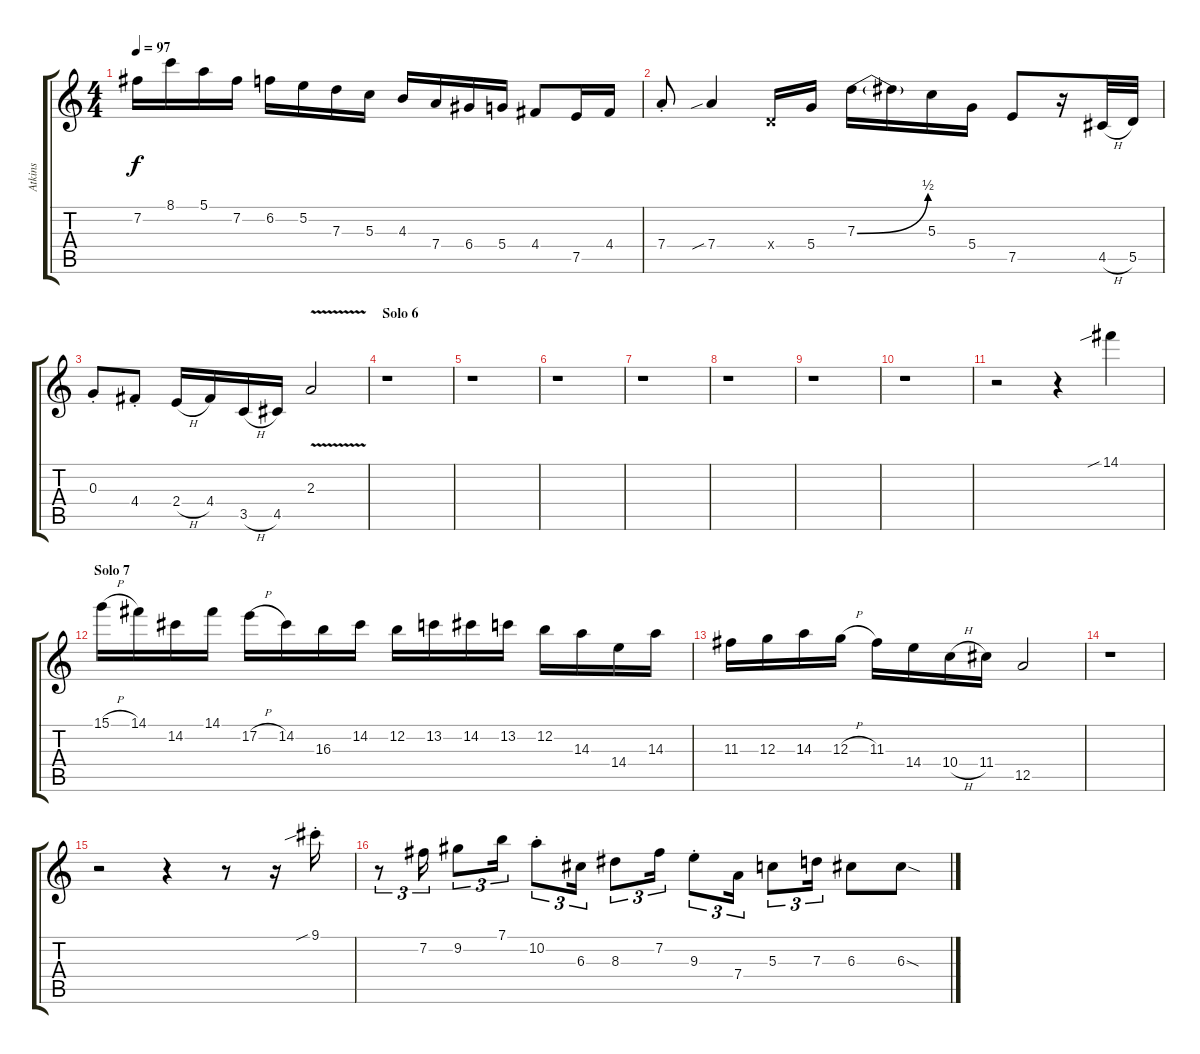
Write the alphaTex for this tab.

\track ("Atkins" "Atkins") {instrument electricguitarjazz}
\staff {score tabs}
\tuning (E4 B3 G3 D3 A2 E2) {hide}
\ts (4 4)
\tempo 97
\clef g2
\ks c
7.2.16{dy f} 8.1.16 5.1.16 7.2.16 6.2.16 5.2.16 7.3.16 5.3.16 4.3.16 7.4.16 6.4.16 5.4.16 4.4.8 7.5.16 4.4.16 |
7.4{st}.8 7.4{sib}.4 0.4{x}.16 5.4.16 7.3{be (bend 0 0 60 2)}.16 7.3{t}.16 5.3.16 5.4.16 7.5.8 r.16 4.5{h}.32 5.5.32 |
0.3{st}.8 4.4{st}.8 2.4{h}.16 4.4.16 3.5{h}.16 4.5.16 2.3{v}.2 |
\section ("" "Solo 6")
r.1 |
r.1 |
r.1 |
r.1 |
r.1 |
r.1 |
r.1 |
r.2 r.4 14.1{sib}.4 |
\section ("" "Solo 7")
15.1{h}.16 14.1.16 14.2.16 14.1.16 17.2{h}.16 14.2.16 16.3.16 14.2.16 12.2.16 13.2.16 14.2.16 13.2.16 12.2.16 14.3.16 14.4.16 14.3.16 |
11.3.16 12.3.16 14.3.16 12.3{h}.16 11.3.16 14.4.16 10.4{h}.16 11.4.16 12.5.2 |
r.1 |
r.2 r.4 r.8 r.16 9.1{sib st}.16 |
r.8{tu (3 2)} 7.2.16{tu (3 2)} 9.2.8{tu (3 2)} 7.1.16{tu (3 2)} 10.2{st}.8{tu (3 2)} 6.3.16{tu (3 2)} 8.3.8{tu (3 2)} 7.2.16{tu (3 2)} 9.3{st}.8{tu (3 2)} 7.4.16{tu (3 2)} 5.3.8{tu (3 2)} 7.3.16{tu (3 2)} 6.3.8 6.3{sod}.8
